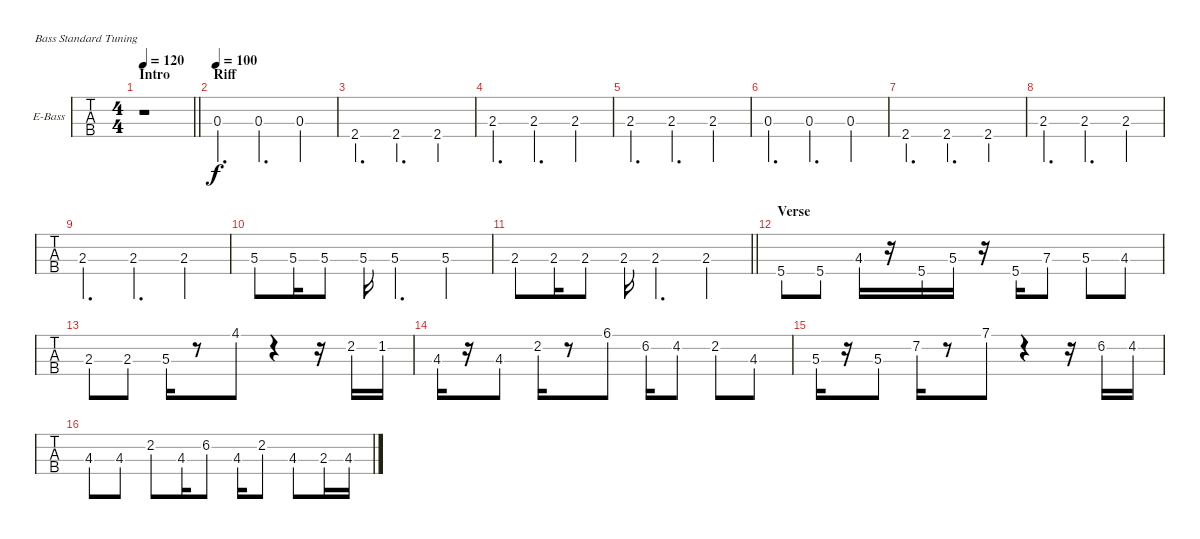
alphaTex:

\bracketExtendMode groupsimilarinstruments
\firstSystemTrackNameOrientation horizontal
\otherSystemsTrackNameOrientation horizontal
\track ("Nikolai" "E-Bass") {instrument electricbassfinger}
\staff {tabs}
\tuning (G2 D2 A1 E1)
\ts (4 4)
\beaming (8 2 2 2 2)
\section ("" "Intro")
\tempo 120
\clef f4
\barLineRight lightlight
\ks c
r.1{dy f instrument electricbassfinger} |
\section ("" "Riff")
\tempo 100
0.3.4{d} 0.3.4{d} 0.3.4 |
2.4.4{d} 2.4.4{d} 2.4.4 |
2.3.4{d} 2.3.4{d} 2.3.4 |
2.3.4{d} 2.3.4{d} 2.3.4 |
0.3.4{d} 0.3.4{d} 0.3.4 |
2.4.4{d} 2.4.4{d} 2.4.4 |
2.3.4{d} 2.3.4{d} 2.3.4 |
2.3.4{d} 2.3.4{d} 2.3.4 |
5.3.8 5.3.16 5.3.8 5.3.16 5.3.4{d} 5.3.4 |
\barLineRight lightlight
2.3.8 2.3.16 2.3.8 2.3.16 2.3.4{d} 2.3.4 |
\section ("" "Verse")
5.4.8 5.4.8 4.3.16 r.16 5.4.16 5.3.16 r.16 5.4.16 7.3.8 5.3.8 4.3.8 |
2.3.8 2.3.8 5.3.16 r.8 4.1.8 r.4 r.16 2.2.16 1.2.16 |
4.3.16 r.16 4.3.8 2.2.16 r.8 6.1.8 6.2.16 4.2.8 2.2.8 4.3.8 |
5.3.16 r.16 5.3.8 7.2.16 r.8 7.1.8 r.4 r.16 6.2.16 4.2.16 |
4.3.8 4.3.8 2.2.8 4.3.16 6.2.8 4.3.16 2.2.8 4.3.8 2.3.16 4.3.16
